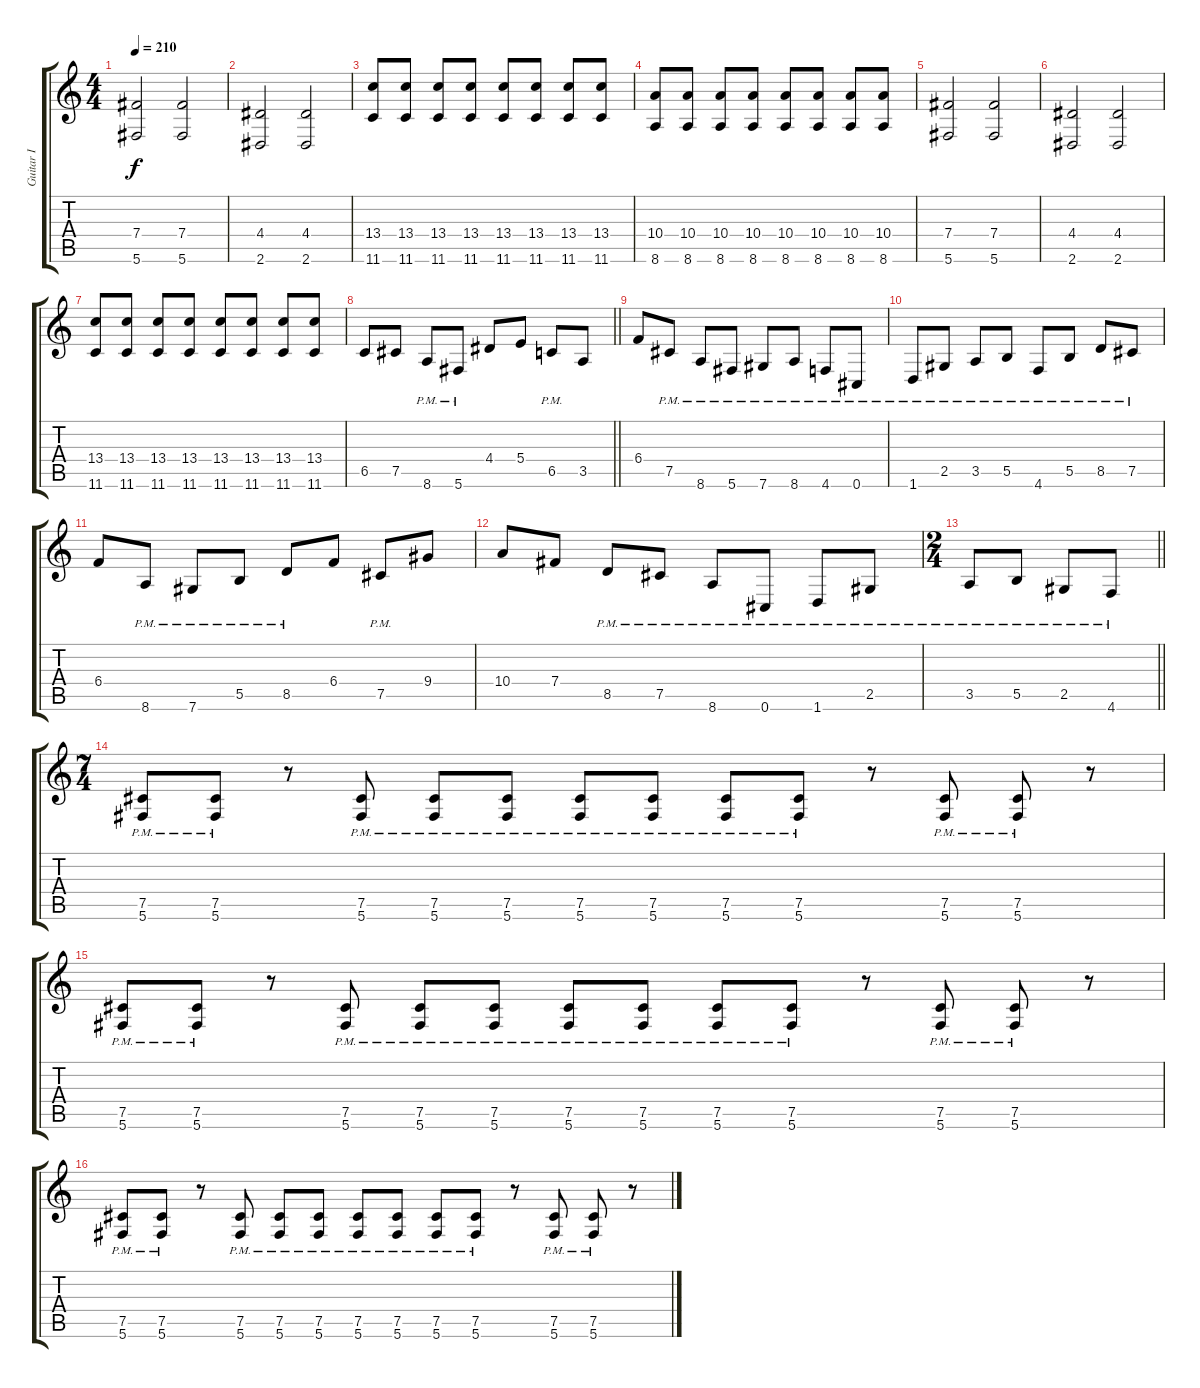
\track ("Guitar I" "Guitar I") {instrument distortionguitar}
\staff {score tabs}
\tuning (Db4 Ab3 E3 B2 Gb2 Db2) {hide}
\ts (4 4)
\tempo 210
\clef g2
\ks c
(7.4 5.6).2{dy f} (7.4 5.6).2 |
(4.4 2.6).2 (4.4 2.6).2 |
(13.4 11.6).8 (13.4 11.6).8 (13.4 11.6).8 (13.4 11.6).8 (13.4 11.6).8 (13.4 11.6).8 (13.4 11.6).8 (13.4 11.6).8 |
(10.4 8.6).8 (10.4 8.6).8 (10.4 8.6).8 (10.4 8.6).8 (10.4 8.6).8 (10.4 8.6).8 (10.4 8.6).8 (10.4 8.6).8 |
(7.4 5.6).2 (7.4 5.6).2 |
(4.4 2.6).2 (4.4 2.6).2 |
(13.4 11.6).8 (13.4 11.6).8 (13.4 11.6).8 (13.4 11.6).8 (13.4 11.6).8 (13.4 11.6).8 (13.4 11.6).8 (13.4 11.6).8 |
\barLineRight lightlight
6.5.8 7.5.8 8.6{pm}.8 5.6{pm}.8 4.4.8 5.4.8 6.5{pm}.8 3.5.8 |
6.4.8 7.5{pm}.8 8.6{pm}.8 5.6{pm}.8 7.6{pm}.8 8.6{pm}.8 4.6{pm}.8 0.6{pm}.8 |
1.6{pm}.8 2.5{pm}.8 3.5{pm}.8 5.5{pm}.8 4.6{pm}.8 5.5{pm}.8 8.5{pm}.8 7.5{pm}.8 |
6.4.8 8.6{pm}.8 7.6{pm}.8 5.5{pm}.8 8.5{pm}.8 6.4.8 7.5{pm}.8 9.4.8 |
10.4.8 7.4.8 8.5{pm}.8 7.5{pm}.8 8.6{pm}.8 0.6{pm}.8 1.6{pm}.8 2.5{pm}.8 |
\ts (2 4)
\barLineRight lightlight
3.5{pm}.8 5.5{pm}.8 2.5{pm}.8 4.6{pm}.8 |
\ts (7 4)
(7.5{pm} 5.6{pm}).8 (7.5{pm} 5.6{pm}).8 r.8 (7.5{pm} 5.6{pm}).8 (7.5{pm} 5.6{pm}).8 (7.5{pm} 5.6{pm}).8 (7.5{pm} 5.6{pm}).8 (7.5{pm} 5.6{pm}).8 (7.5{pm} 5.6{pm}).8 (7.5{pm} 5.6{pm}).8 r.8 (7.5{pm} 5.6{pm}).8 (7.5{pm} 5.6{pm}).8 r.8 |
(7.5{pm} 5.6{pm}).8 (7.5{pm} 5.6{pm}).8 r.8 (7.5{pm} 5.6{pm}).8 (7.5{pm} 5.6{pm}).8 (7.5{pm} 5.6{pm}).8 (7.5{pm} 5.6{pm}).8 (7.5{pm} 5.6{pm}).8 (7.5{pm} 5.6{pm}).8 (7.5{pm} 5.6{pm}).8 r.8 (7.5{pm} 5.6{pm}).8 (7.5{pm} 5.6{pm}).8 r.8 |
(7.5{pm} 5.6{pm}).8 (7.5{pm} 5.6{pm}).8 r.8 (7.5{pm} 5.6{pm}).8 (7.5{pm} 5.6{pm}).8 (7.5{pm} 5.6{pm}).8 (7.5{pm} 5.6{pm}).8 (7.5{pm} 5.6{pm}).8 (7.5{pm} 5.6{pm}).8 (7.5{pm} 5.6{pm}).8 r.8 (7.5{pm} 5.6{pm}).8 (7.5{pm} 5.6{pm}).8 r.8
